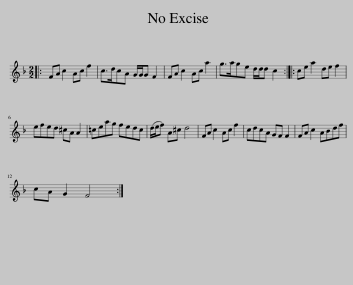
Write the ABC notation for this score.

X:1
L:1/8
M:2/2
I:linebreak $
K:F
V:1 treble
V:1
|: FA c2 Ac f2 | c>dcA G/G/G F2 | FA c2 Ac a2 | g>age d/d/d c2 :: ce a2 de f2 |$ %5
 efed ^cA A2 | =ceag fedc | (d/e/f) A^c d4 | FA c2 Ac f2 | cdcA GF F2 | %10
 FA c2 ABdf |$ cA G2 F4 :| %12
